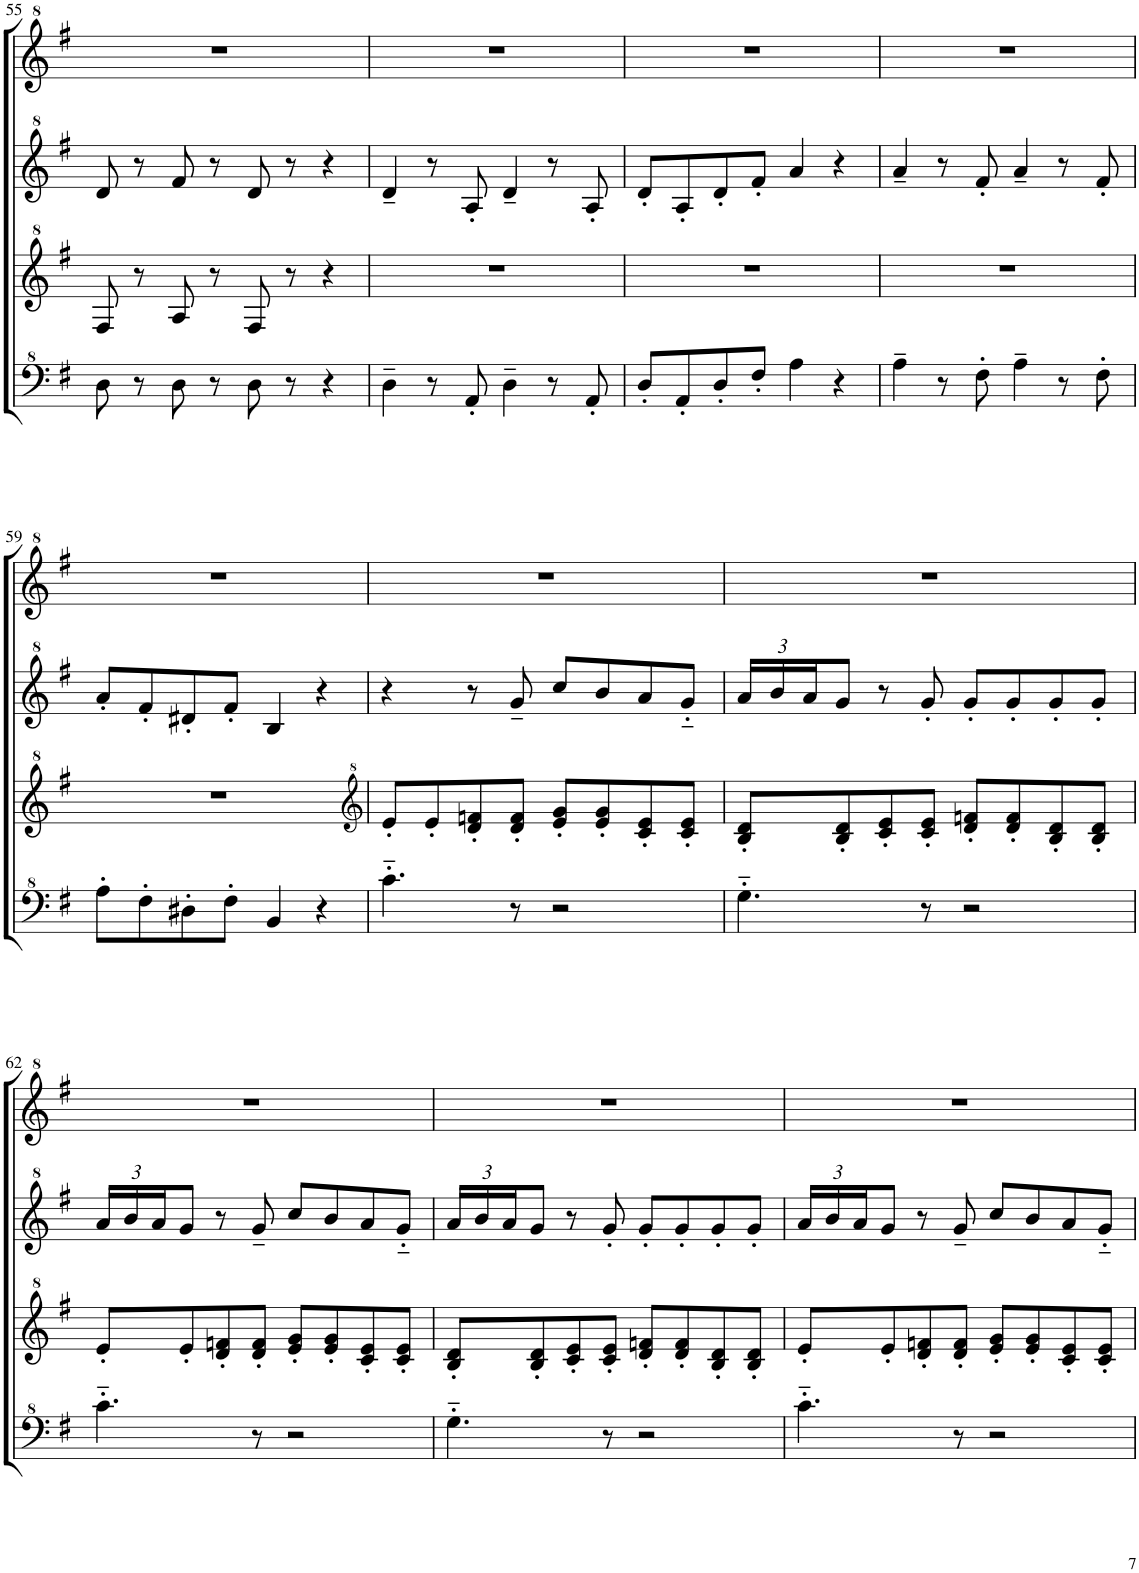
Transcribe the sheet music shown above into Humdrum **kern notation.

**kern	**kern	**kern	**kern
*part1	*part1	*part1	*part1
*staff4	*staff3	*staff2	*staff1
*I"Model III	*	*	*
!!LO:PB:g=z
*clefF^4	*clefG^2	*clefG^2	*clefG^2
*k[f#]	*k[f#]	*k[f#]	*k[f#]
*M4/4	*M4/4	*M4/4	*M4/4
*met(c)	*met(c)	*met(c)	*met(c)
=55	=55	=55	=55
8d\	8f#/	8dd/	1r
8r	8r	8r	.
8d\	8a/	8ff#/	.
8r	8r	8r	.
8d\	8f#/	8dd/	.
8r	8r	8r	.
4r	4r	4r	.
=56	=56	=56	=56
4d~\	1r	4dd~/	1r
8r	.	8r	.
8A'/	.	8a'/	.
4d~\	.	4dd~/	.
8r	.	8r	.
8A'/	.	8a'/	.
=57	=57	=57	=57
8d'/L	1r	8dd'/L	1r
8A'/	.	8a'/	.
8d'/	.	8dd'/	.
8f#'/J	.	8ff#'/J	.
4a\	.	4aa/	.
4r	.	4r	.
=58	=58	=58	=58
4a~\	1r	4aa~/	1r
8r	.	8r	.
8f#'\	.	8ff#'/	.
4a~\	.	4aa~/	.
8r	.	8r	.
8f#'\	.	8ff#'/	.
!!LO:LB:g=z
=59	=59	=59	=59
8a'\L	1r	8aa'/L	1r
8f#'\	.	8ff#'/	.
8d#X'\	.	8dd#X'/	.
8f#'\J	.	8ff#'/J	.
4B/	.	4b/	.
4r	.	4r	.
=60	=60	=60	=60
*	*clefG^2	*	*
4.cc'~\	8ee'/L	4r	1r
.	8ee'/	.	.
.	8dd/' 8ffn/'	8r	.
8r	8dd/' 8ff/'J	8gg~/	.
2r	8ee/' 8gg/'L	8ccc/L	.
.	8ee/' 8gg/'	8bb/	.
.	8cc/' 8ee/'	8aa/	.
.	8cc/' 8ee/'J	8gg'~/J	.
=61	=61	=61	=61
*	*	*Xbrackettup	*
4.g'~\	8b/' 8dd/'L	24aa/LL	1r
.	.	24bb/	.
.	.	24aa/J	.
.	8b/' 8dd/'	8gg/J	.
.	8cc/' 8ee/'	8r	.
8r	8cc/' 8ee/'J	8gg'/	.
2r	8dd/' 8ffn/'L	8gg'/L	.
.	8dd/' 8ff/'	8gg'/	.
.	8b/' 8dd/'	8gg'/	.
.	8b/' 8dd/'J	8gg'/J	.
!!LO:LB:g=z
=62	=62	=62	=62
4.cc'~\	8ee'/L	24aa/LL	1r
.	.	24bb/	.
.	.	24aa/J	.
.	8ee'/	8gg/J	.
.	8dd/' 8ffn/'	8r	.
8r	8dd/' 8ff/'J	8gg~/	.
2r	8ee/' 8gg/'L	8ccc/L	.
.	8ee/' 8gg/'	8bb/	.
.	8cc/' 8ee/'	8aa/	.
.	8cc/' 8ee/'J	8gg'~/J	.
=63	=63	=63	=63
4.g'~\	8b/' 8dd/'L	24aa/LL	1r
.	.	24bb/	.
.	.	24aa/J	.
.	8b/' 8dd/'	8gg/J	.
.	8cc/' 8ee/'	8r	.
8r	8cc/' 8ee/'J	8gg'/	.
2r	8dd/' 8ffn/'L	8gg'/L	.
.	8dd/' 8ff/'	8gg'/	.
.	8b/' 8dd/'	8gg'/	.
.	8b/' 8dd/'J	8gg'/J	.
=64	=64	=64	=64
4.cc'~\	8ee'/L	24aa/LL	1r
.	.	24bb/	.
.	.	24aa/J	.
.	8ee'/	8gg/J	.
.	8dd/' 8ffn/'	8r	.
8r	8dd/' 8ff/'J	8gg~/	.
2r	8ee/' 8gg/'L	8ccc/L	.
.	8ee/' 8gg/'	8bb/	.
.	8cc/' 8ee/'	8aa/	.
.	8cc/' 8ee/'J	8gg'~/J	.
=	=	=	=
*-	*-	*-	*-
